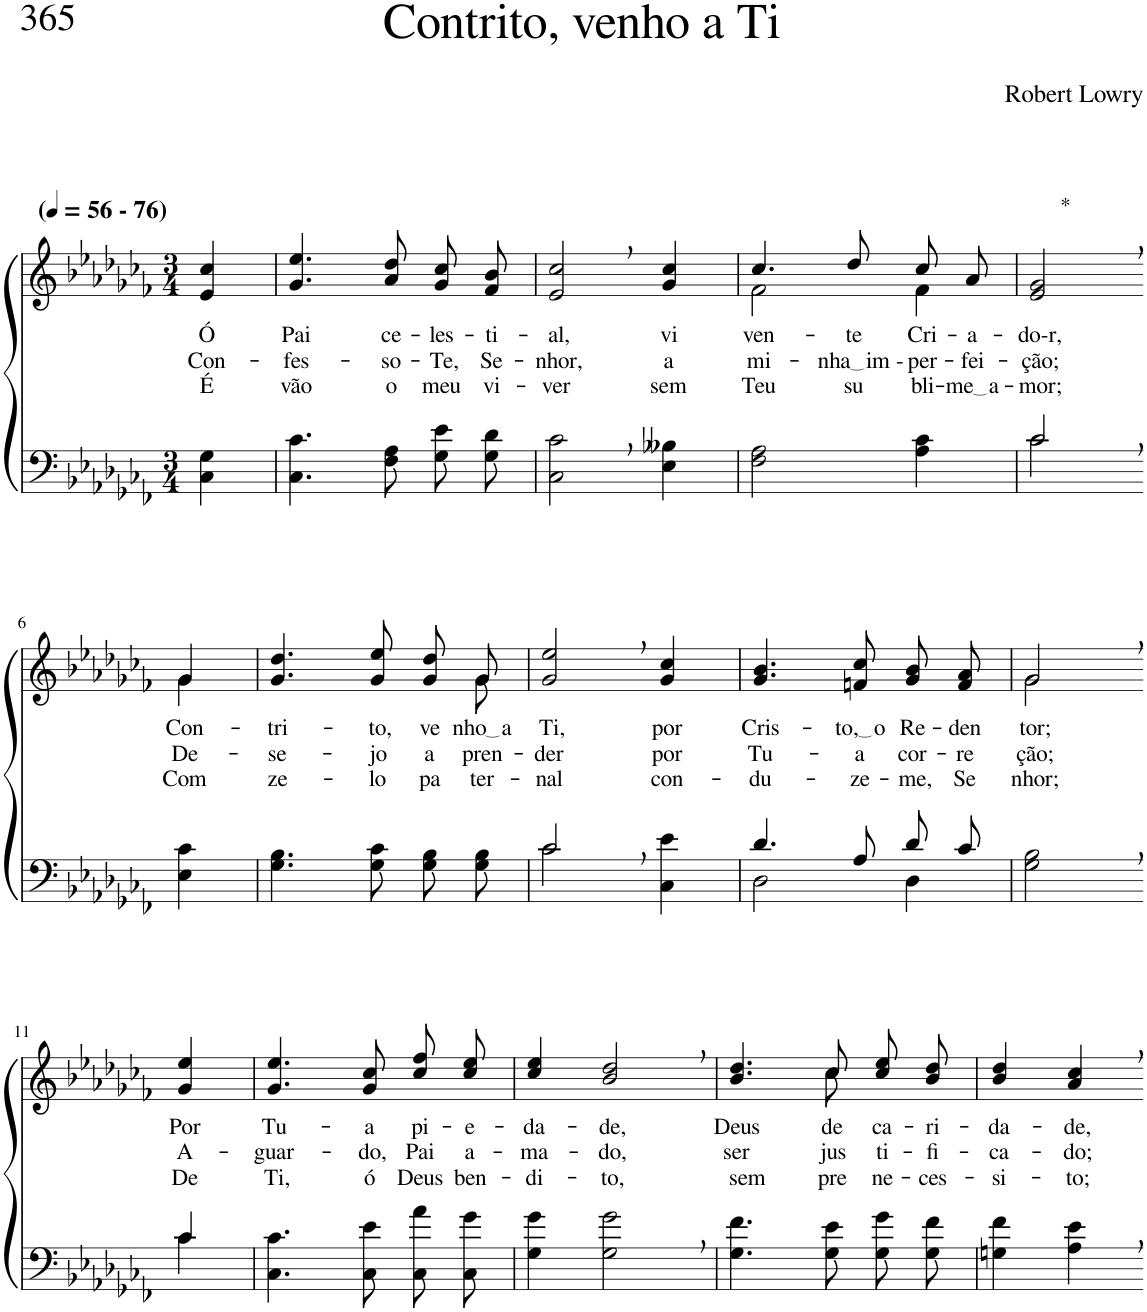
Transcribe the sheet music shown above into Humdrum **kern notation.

**kern	**kern	**text	**text	**text
*part2	*part1	*part1	*part1	*part1
*staff2	*staff1	*staff1	*staff1	*staff1
*I"Parte III e IV	*I"Parte I e II	*	*	*
*clefF4	*clefG2	*	*	*
*Trd2c3	*Trd2c3	*	*	*
*k[b-e-a-d-g-c-f-]	*k[b-e-a-d-g-c-f-]	*	*	*
*M3/4	*M3/4	*	*	*
*MM56	*MM56	*	*	*
=1	=1	=1	=1	=1
!	!LO:TX:a:B:t=(	!	!	!
!	!LO:TX:a:B:t=- 76)	!	!	!
!	!	!LO:LY:b	!LO:LY:b	!LO:LY:b
4C-\ 4G-\	4e-/ 4cc-/	Ó	Con-	É
=2	=2	=2	=2	=2
!	!	!LO:LY:b	!LO:LY:b	!LO:LY:b
4.C-\ 4.c-\	4.g-/ 4.ee-/	Pai	-fes-	vão
!	!	!LO:LY:b	!LO:LY:b	!LO:LY:b
8F-\ 8A-\	8a-/ 8dd-/	ce-	-so-	o
!	!	!LO:LY:b	!LO:LY:b	!LO:LY:b
8G-\ 8e-\L	8g-/ 8cc-/L	-les-	-Te,	meu
!	!	!LO:LY:b	!LO:LY:b	!LO:LY:b
8G-\ 8d-\J	8f-/ 8b-/J	-ti-	Se-	vi-
=3	=3	=3	=3	=3
!	!	!LO:LY:b	!LO:LY:b	!LO:LY:b
2C-\, 2c-\,	2e-/, 2cc-/,	-al,	-nhor,	-ver
!	!	!LO:LY:b	!LO:LY:b	!LO:LY:b
4E-\ 4B--X\	4g-/ 4cc-/	vi-	a	sem
=4	=4	=4	=4	=4
*	*^	*	*	*
!	!	!	!LO:LY:b	!LO:LY:b	!LO:LY:b
2F-\ 2A-\	4.cc-/	2f-\	-ven-	mi-	Teu
!	!	!	!LO:LY:b	!LO:LY:b	!LO:LY:b
.	8dd-/	.	-te	nha im -	su-
!	!	!	!LO:LY:b	!LO:LY:b	!LO:LY:b
4A-\ 4c-\	8cc-/L	4f-\	Cri-	-per-	-bli-
!	!	!	!LO:LY:b	!LO:LY:b	!LO:LY:b
.	8a-/J	.	-a-	-fei-	me a
*	*v	*v	*	*	*
=5	=5	=5	=5	=5
*^	*	*	*	*
!	!	!LO:TX:a:t=*	!	!	!
!	!	!	!LO:LY:b	!LO:LY:b	!LO:LY:b
2c-,/	2c-\	2e-/, 2g-/,	-do-r,	-ção;	-mor;
!!LO:LB:g=z
=6-	=6-	=6-	=6-	=6-	=6-
!	!	!	!LO:LY:b	!LO:LY:b	!LO:LY:b
*v	*v	*^	*	*	*
4E-\ 4c-\	4g-\	4g-/	Con-	De-	Com
=7	=7	=7	=7	=7	=7
!	!	!	!LO:LY:b	!LO:LY:b	!LO:LY:b
4.G-\ 4.B-\	4.g-/ 4.dd-/	8ryy	-tri-	-se-	ze-
!	!	!	!LO:LY:b	!LO:LY:b	!LO:LY:b
*	*v	*v	*	*	*
8G-\ 8c-\	8g-/ 8ee-/	-to,	-jo	-lo
!	!	!LO:LY:b	!LO:LY:b	!LO:LY:b
8G-\ 8B-\L	8g-/ 8dd-/L	ve-	a-	pa-
*	*^	*	*	*
!	!	!	!LO:LY:b	!LO:LY:b	!LO:LY:b
8G-\ 8B-\J	8g-/J	8g-\	nho a	-pren-	-ter-
=8	=8	=8	=8	=8	=8
*^	*	*	*	*	*
!	!	!	!	!LO:LY:b	!LO:LY:b	!LO:LY:b
*	*	*v	*v	*	*	*
2c-,/	2c-\	2g-/, 2ee-/,	Ti,	-der	-nal
!	!	!	!LO:LY:b	!LO:LY:b	!LO:LY:b
4ryy	4C-\ 4e-\	4g-/ 4cc-/	por	por	con-
=9	=9	=9	=9	=9	=9
!	!	!	!LO:LY:b	!LO:LY:b	!LO:LY:b
4.d-/	2D-\	4.g-/ 4.b-/	Cris-	Tu-	-du-
!	!	!	!LO:LY:b	!LO:LY:b	!LO:LY:b
8A-/	.	8fn/ 8cc-/	to, o	-a	-ze-
!	!	!	!LO:LY:b	!LO:LY:b	!LO:LY:b
8d-/L	4D-\	8g-/ 8b-/L	Re-	cor-	-me,
!	!	!	!LO:LY:b	!LO:LY:b	!LO:LY:b
8c-/J	.	8f/ 8a-/J	-den-	-re-	Se-
*v	*v	*	*	*	*
=10	=10	=10	=10	=10
*	*^	*	*	*
!	!	!	!LO:LY:b	!LO:LY:b	!LO:LY:b
2G-\, 2B-\,	2g-,/	2g-\	-tor;	-ção;	-nhor;
!!LO:LB:g=z
=11-	=11-	=11-	=11-	=11-	=11-
*^	*	*	*	*	*
!	!	!	!	!LO:LY:b	!LO:LY:b	!LO:LY:b
*	*	*v	*v	*	*	*
4c-/	4c-\	4g-/ 4ee-/	Por	A-	De
=12	=12	=12	=12	=12	=12
!	!	!	!LO:LY:b	!LO:LY:b	!LO:LY:b
*v	*v	*	*	*	*
4.C-\ 4.c-\	4.g-/ 4.ee-/	Tu-	-guar-	Ti,
!	!	!LO:LY:b	!LO:LY:b	!LO:LY:b
8C-\ 8e-\	8g-/ 8cc-/	-a	-do,	ó
!	!	!LO:LY:b	!LO:LY:b	!LO:LY:b
8C-\ 8a-\L	8cc-\ 8ff-\L	pi-	Pai	Deus
!	!	!LO:LY:b	!LO:LY:b	!LO:LY:b
8C-\ 8g-\J	8cc-\ 8ee-\J	-e-	a-	ben-
=13	=13	=13	=13	=13
!	!	!LO:LY:b	!LO:LY:b	!LO:LY:b
4G-\ 4g-\	4cc-/ 4ee-/	-da-	-ma-	-di-
!	!	!LO:LY:b	!LO:LY:b	!LO:LY:b
2G-\, 2g-\,	2b-/, 2dd-/,	-de,	-do,	-to,
=14	=14	=14	=14	=14
!	!	!LO:LY:b	!LO:LY:b	!LO:LY:b
*	*^	*	*	*
4.G-\ 4.f-\	4.b-/ 4.dd-/	4.ryy	Deus	ser	sem-
!	!	!	!LO:LY:b	!LO:LY:b	!LO:LY:b
8G-\ 8e-\	8cc-/	8cc-\	de	jus-	-pre
!	!	!	!LO:LY:b	!LO:LY:b	!LO:LY:b
8G-\ 8g-\L	8cc-\ 8ee-\L	4ryy	ca-	-ti-	ne-
!	!	!	!LO:LY:b	!LO:LY:b	!LO:LY:b
8G-\ 8f-\J	8b-\ 8dd-\J	.	-ri-	-fi-	-ces-
*	*v	*v	*	*	*
=15	=15	=15	=15	=15
!	!	!LO:LY:b	!LO:LY:b	!LO:LY:b
4Gn\ 4f-\	4b-/ 4dd-/	-da-	-ca-	-si-
!	!	!LO:LY:b	!LO:LY:b	!LO:LY:b
4A-\, 4e-\,	4a-/, 4cc-/,	-de,	-do;	-to;
=-	=-	=-	=-	=-
*-	*-	*-	*-	*-
